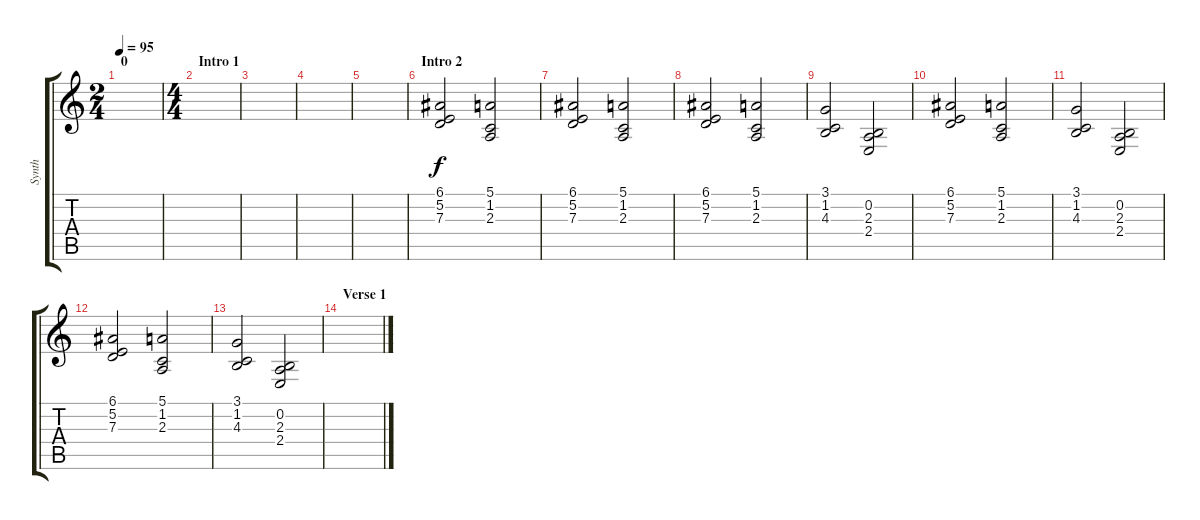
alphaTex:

\track ("Synth" "Synth") {instrument lead8bassandlead}
\staff {score tabs}
\tuning (E4 B3 G3 D3 A2 E2) {hide}
\ts (2 4)
\section ("" "0")
\tempo 95
\clef g2
\ks c
|
\ts (4 4)
\section ("" "Intro 1")
|
|
|
|
\section ("" "Intro 2")
(6.1 5.2 7.3).2 (5.1 1.2 2.3).2 |
(6.1 5.2 7.3).2 (5.1 1.2 2.3).2 |
(6.1 5.2 7.3).2 (5.1 1.2 2.3).2 |
(3.1 1.2 4.3).2 (0.2 2.3 2.4).2 |
(6.1 5.2 7.3).2 (5.1 1.2 2.3).2 |
(3.1 1.2 4.3).2 (0.2 2.3 2.4).2 |
(6.1 5.2 7.3).2 (5.1 1.2 2.3).2 |
(3.1 1.2 4.3).2 (0.2 2.3 2.4).2 |
\section ("" "Verse 1")
